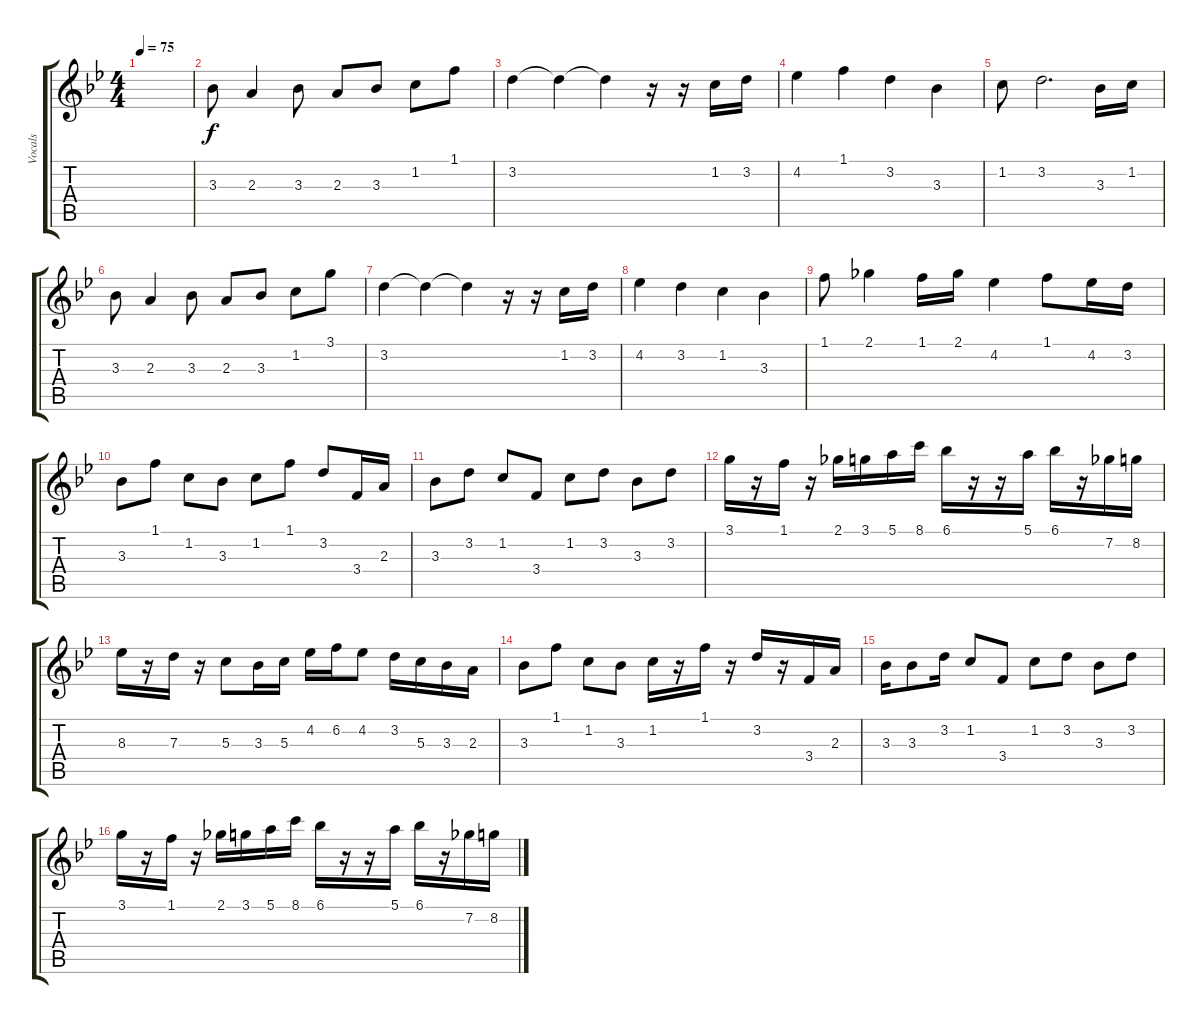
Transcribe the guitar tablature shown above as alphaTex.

\track ("Vocals" "Vocals") {instrument overdrivenguitar}
\staff {score tabs}
\tuning (E4 B3 G3 D3 A2 E2) {hide}
\ts (4 4)
\tempo 75
\clef g2
\ks bb
|
3.3.8 2.3.4 3.3.8 2.3.8 3.3.8 1.2.8 1.1.8 |
3.2.4 3.2{t}.4 3.2{t}.4 r.16 r.16 1.2.16 3.2.16 |
4.2.4 1.1.4 3.2.4 3.3.4 |
1.2.8 3.2.2{d} 3.3.16 1.2.16 |
3.3.8 2.3.4 3.3.8 2.3.8 3.3.8 1.2.8 3.1.8 |
3.2.4 3.2{t}.4 3.2{t}.4 r.16 r.16 1.2.16 3.2.16 |
4.2.4 3.2.4 1.2.4 3.3.4 |
1.1.8 2.1.4 1.1.16 2.1.16 4.2.4 1.1.8 4.2.16 3.2.16 |
3.3.8 1.1.8 1.2.8 3.3.8 1.2.8 1.1.8 3.2.8 3.4.16 2.3.16 |
3.3.8 3.2.8 1.2.8 3.4.8 1.2.8 3.2.8 3.3.8 3.2.8 |
3.1.16 r.16 1.1.16 r.16 2.1.16 3.1.16 5.1.16 8.1.16 6.1.16 r.16 r.16 5.1.16 6.1.16 r.16 7.2.16 8.2.16 |
8.3.16 r.16 7.3.16 r.16 5.3.8 3.3.16 5.3.16 4.2.16 6.2.16 4.2.8 3.2.16 5.3.16 3.3.16 2.3.16 |
3.3.8 1.1.8 1.2.8 3.3.8 1.2.16 r.16 1.1.16 r.16 3.2.16 r.16 3.4.16 2.3.16 |
3.3.16 3.3.8 3.2.16 1.2.8 3.4.8 1.2.8 3.2.8 3.3.8 3.2.8 |
3.1.16 r.16 1.1.16 r.16 2.1.16 3.1.16 5.1.16 8.1.16 6.1.16 r.16 r.16 5.1.16 6.1.16 r.16 7.2.16 8.2.16
